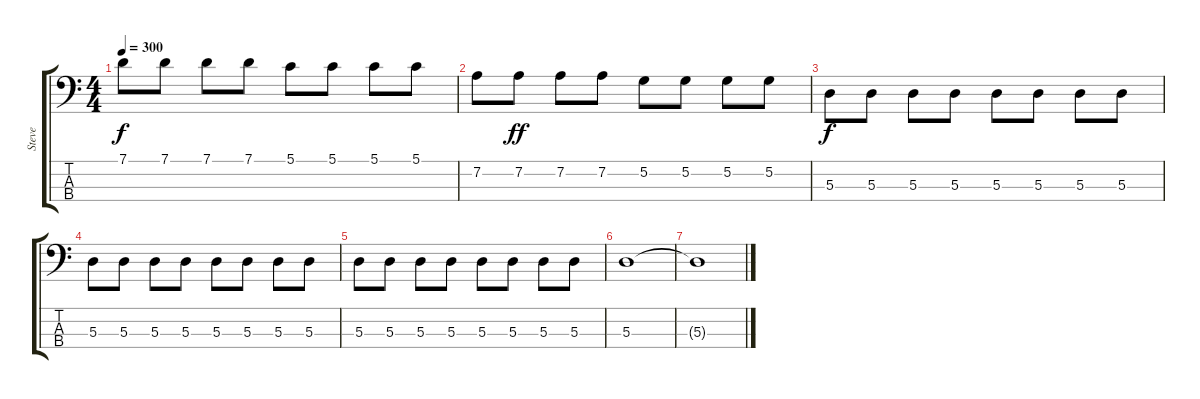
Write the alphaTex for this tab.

\track ("Steve" "Steve") {instrument electricbassfinger}
\staff {score tabs}
\tuning (G2 D2 A1 E1) {hide}
\ts (4 4)
\tempo 300
\clef f4
\ks c
7.1.8{dy f} 7.1.8 7.1.8 7.1.8 5.1.8 5.1.8 5.1.8 5.1.8 |
7.2.8 7.2.8{dy ff} 7.2.8 7.2.8 5.2.8 5.2.8 5.2.8 5.2.8 |
5.3.8{dy f} 5.3.8 5.3.8 5.3.8 5.3.8 5.3.8 5.3.8 5.3.8 |
5.3.8 5.3.8 5.3.8 5.3.8 5.3.8 5.3.8 5.3.8 5.3.8 |
5.3.8 5.3.8 5.3.8 5.3.8 5.3.8 5.3.8 5.3.8 5.3.8 |
5.3.1 |
5.3{t}.1
